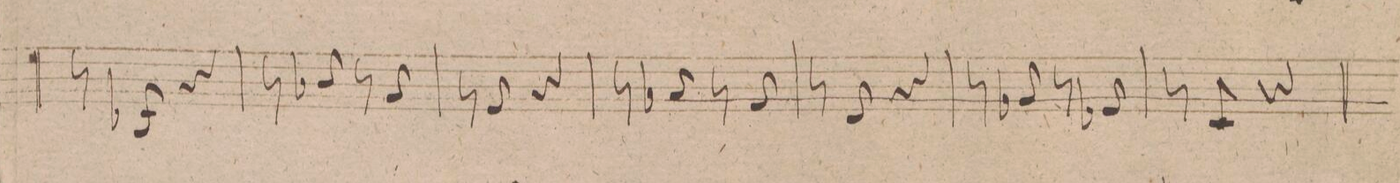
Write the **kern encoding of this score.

**kern	**dynam
*I"Violino 2do	*
*clefG2	*
*k[f#]	*
*M2/4	*
8r	.
8B-X/	.
4r	.
=128	=128
8r	.
8b-X/	.
8r	.
8g/	.
=129	=129
8r	.
8e/	.
4r	.
=130	=130
8r	.
8a-X/	.
8r	.
8f/	.
=131	=131
8r	.
8d/	.
4r	.
=132	=132
8r	.
8g-X/	.
8r	.
8e-X/	.
=133	=133
8r	.
8c/	.
4r	.
=134	=134
*-	*-
